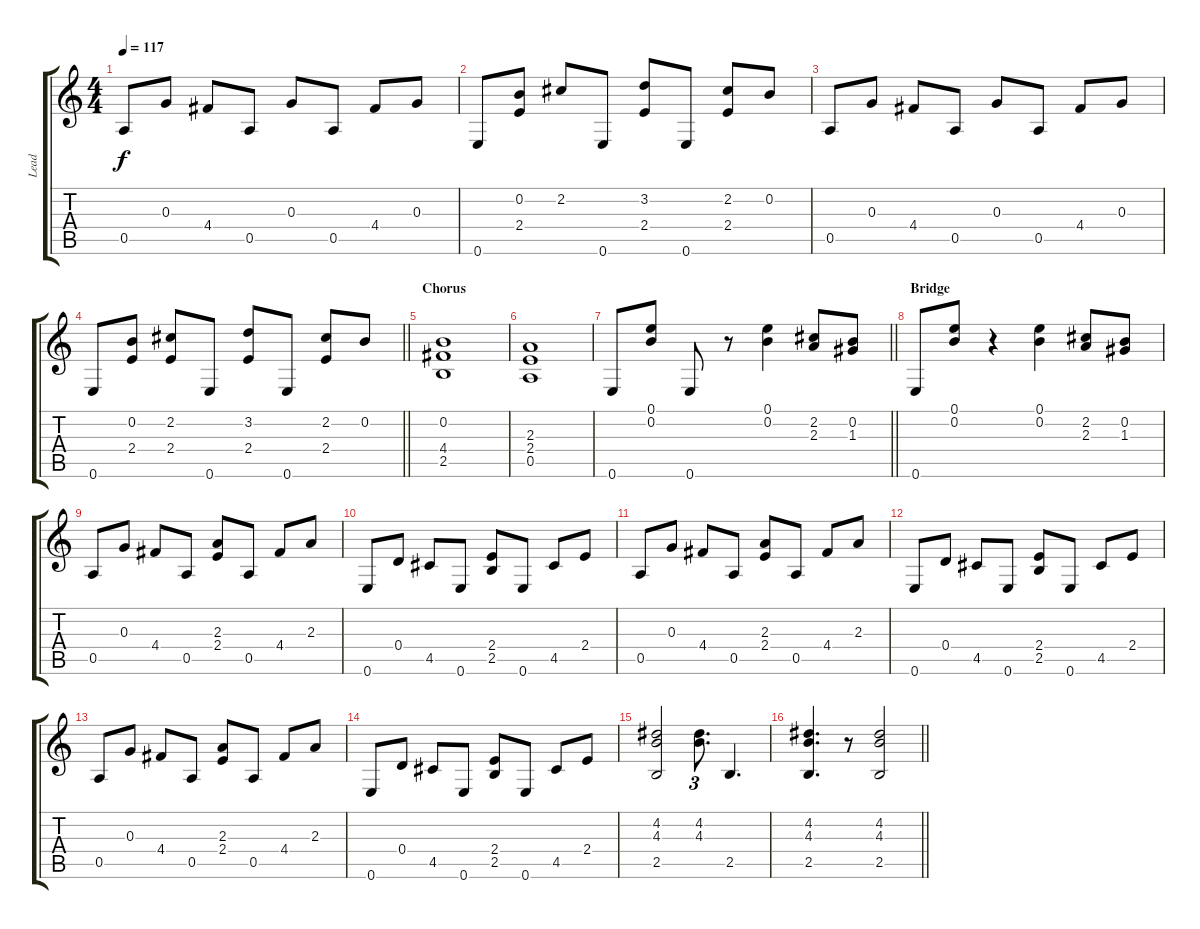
\track ("Lead" "Lead") {instrument overdrivenguitar}
\staff {score tabs}
\tuning (E4 B3 G3 D3 A2 E2) {hide}
\ts (4 4)
\tempo 117
\clef g2
\ks c
0.5.8{dy f} 0.3.8 4.4.8 0.5.8 0.3.8 0.5.8 4.4.8 0.3.8 |
0.6.8 (0.2 2.4).8 2.2.8 0.6.8 (3.2 2.4).8 0.6.8 (2.2 2.4).8 0.2.8 |
0.5.8 0.3.8 4.4.8 0.5.8 0.3.8 0.5.8 4.4.8 0.3.8 |
\barLineRight lightlight
0.6.8 (0.2 2.4).8 (2.2 2.4).8 0.6.8 (3.2 2.4).8 0.6.8 (2.2 2.4).8 0.2.8 |
\section ("" "Chorus")
(0.2 4.4 2.5).1 |
(2.3 2.4 0.5).1 |
\barLineRight lightlight
0.6.8 (0.1 0.2).8 0.6.8 r.8 (0.1 0.2).4 (2.2 2.3).8 (0.2 1.3).8 |
\section ("" "Bridge")
0.6.8 (0.1 0.2).8 r.4 (0.1 0.2).4 (2.2 2.3).8 (0.2 1.3).8 |
0.5.8 0.3.8 4.4.8 0.5.8 (2.3 2.4).8 0.5.8 4.4.8 2.3.8 |
0.6.8 0.4.8 4.5.8 0.6.8 (2.4 2.5).8 0.6.8 4.5.8 2.4.8 |
0.5.8 0.3.8 4.4.8 0.5.8 (2.3 2.4).8 0.5.8 4.4.8 2.3.8 |
0.6.8 0.4.8 4.5.8 0.6.8 (2.4 2.5).8 0.6.8 4.5.8 2.4.8 |
0.5.8 0.3.8 4.4.8 0.5.8 (2.3 2.4).8 0.5.8 4.4.8 2.3.8 |
0.6.8 0.4.8 4.5.8 0.6.8 (2.4 2.5).8 0.6.8 4.5.8 2.4.8 |
(4.2 4.3 2.5).2 (4.2 4.3).8{d tu (3 2)} 2.5.4{d} |
\barLineRight lightlight
(4.2 4.3 2.5).4{d} r.8 (4.2 4.3 2.5).2
